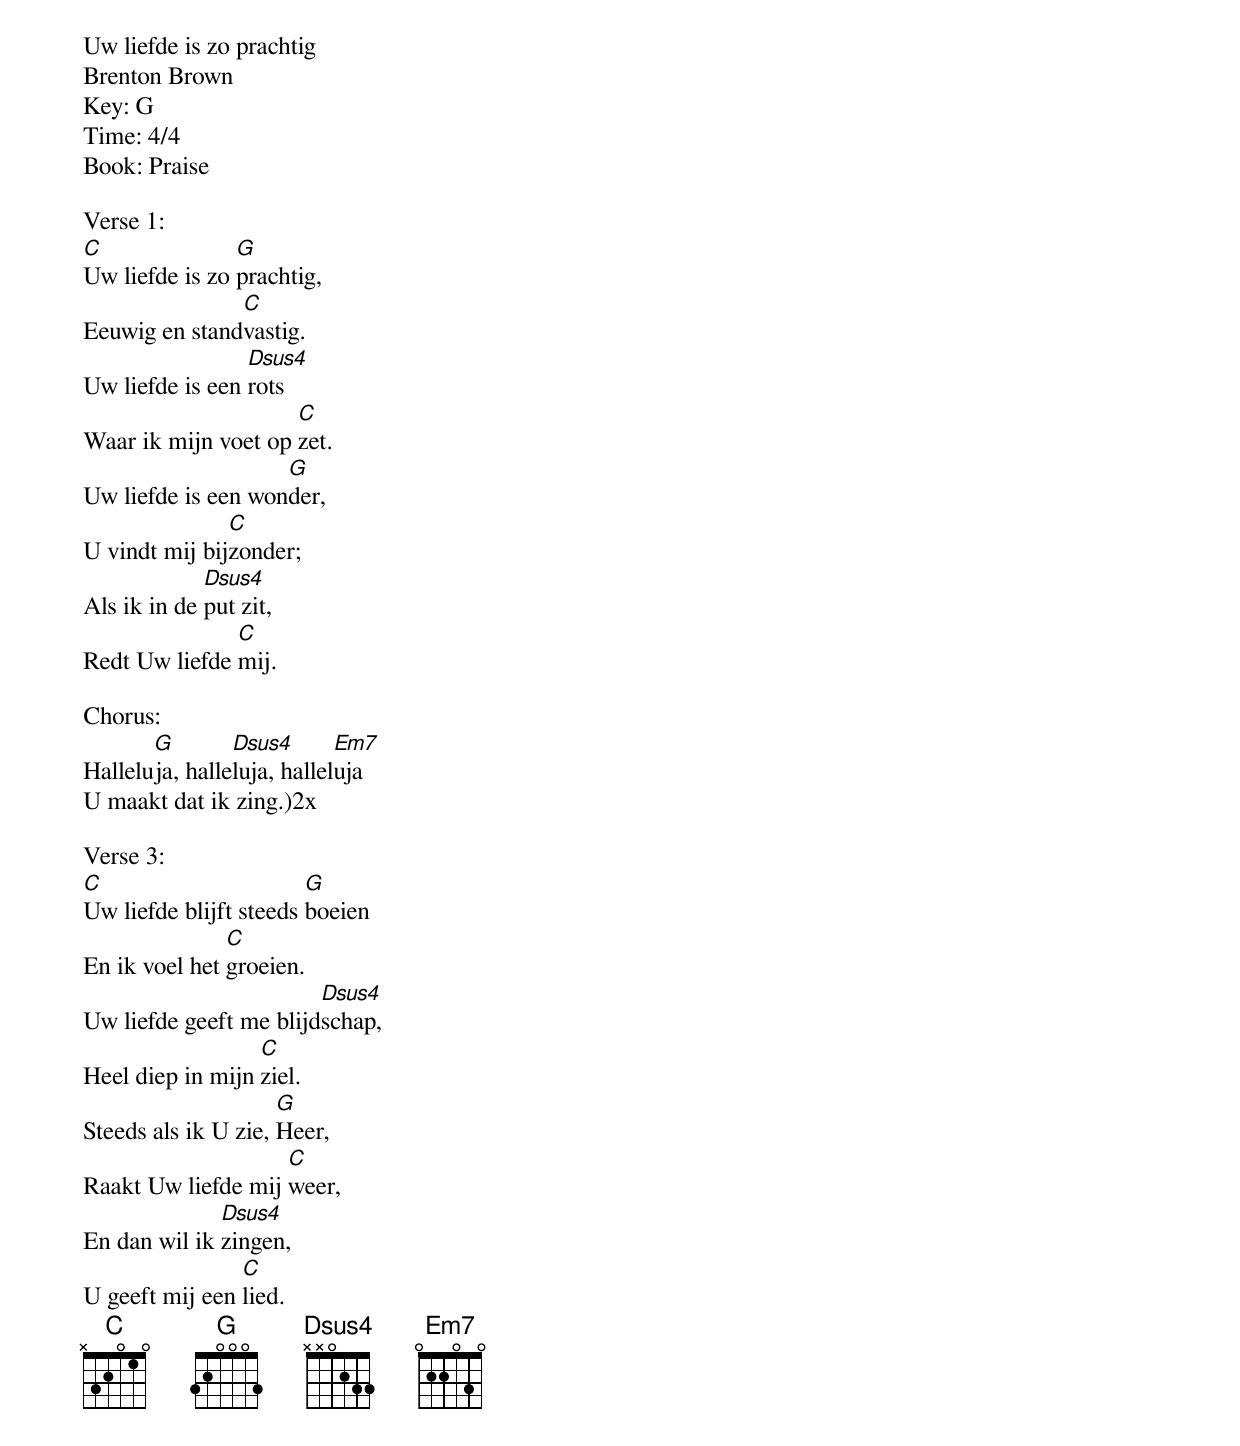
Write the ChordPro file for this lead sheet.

Uw liefde is zo prachtig
Brenton Brown
Key: G
Time: 4/4
Book: Praise

Verse 1:
[C]Uw liefde is zo [G]prachtig,
Eeuwig en stand[C]vastig.
Uw liefde is een [Dsus4]rots
Waar ik mijn voet op [C]zet.
Uw liefde is een won[G]der,
U vindt mij bij[C]zonder;
Als ik in de [Dsus4]put zit,
Redt Uw liefde [C]mij.

Chorus:
Hallelu[G]ja, halle[Dsus4]luja, hallel[Em7]uja
U maakt dat ik zing.)2x

Verse 3:
[C]Uw liefde blijft steeds [G]boeien
En ik voel het [C]groeien.
Uw liefde geeft me blijd[Dsus4]schap,
Heel diep in mijn [C]ziel.
Steeds als ik U zie, [G]Heer,
Raakt Uw liefde mij [C]weer,
En dan wil ik [Dsus4]zingen,
U geeft mij een [C]lied.
